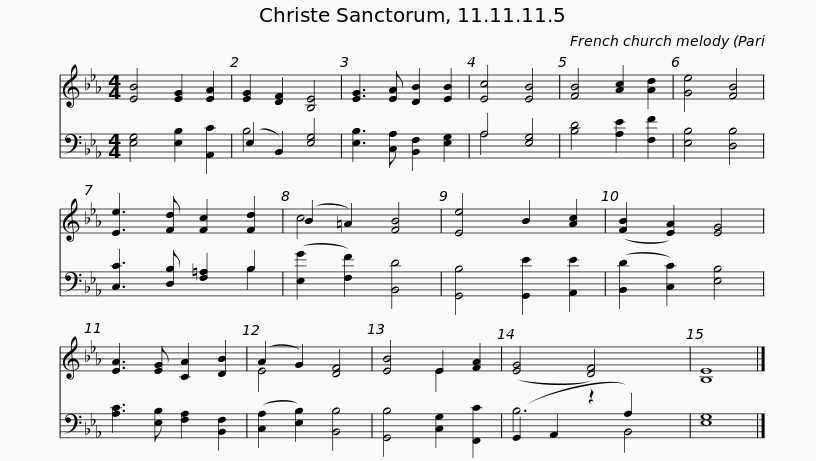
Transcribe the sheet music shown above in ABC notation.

X:1
%%score ( 1 2 ) ( 3 4 )
L:1/8
M:4/4
I:linebreak $
K:Eb
V:1 treble
V:2 treble
V:3 bass
V:4 bass
V:1
 [EB]4 [EG]2 [EA]2 | [EG]2 [DF]2 [B,E]4 | [EG]3 [EA] [DB]2 [EB]2 | [Ec]4 [EB]4 | [FB]4 [Ac]2 [Ad]2 | %5
 [Ge]4 [FB]4 | [Ee]3 [Fd] [Fc]2 [Fd]2 |$ (B2 =A2) [FB]4 | [Ee]4 B2 [Ac]2 | ([FB]2 [EA]2) [EG]4 | %10
 [EA]3 [EG] [CA]2 [DB]2 | (A2 G2) [DF]4 | [EB]4 E2 [FA]2 | ([EG]4 [DF]4) x2 |$ [B,E]8 |] %15
V:2
 x8 | x8 | x8 | x8 | x8 | %5
 x8 | x8 |$ c4 x4 | x8 | x8 | %10
 x8 | E4 x4 | x4 E2 x2 | x10 |$ x8 |] %15
V:3
 [E,G,]4 [E,B,]2 [A,,C]2 | (E,2 B,,2) [E,G,]4 | [E,B,]3 [C,A,] [B,,F,]2 [E,G,]2 | A,4 [E,G,]4 | [B,D]4 [A,E]2 [F,F]2 | %5
 [E,B,]4 [D,B,]4 | [C,C]3 [D,B,] [F,=A,]2 B,2 |$ ([E,G]2 [F,F]2) [B,,D]4 | [G,,B,]4 [G,,E]2 [A,,E]2 | ([B,,D]2 [C,C]2) [E,B,]4 | %10
 [A,C]3 [E,B,] [F,A,]2 [B,,F,]2 | ([C,A,]2 [E,B,]2) [B,,B,]4 | [G,,B,]4 [C,G,]2 [F,,C]2 | (G,,2 A,,2 z2 A,2) x2 |$ [E,G,]8 |] %15
V:4
 x8 | B,4 x4 | x8 | A,4 x4 | x8 | %5
 x8 | x6 B,2 |$ x8 | x8 | x8 | %10
 x8 | x8 | x8 | B,6 B,,4 |$ x8 |] %15
